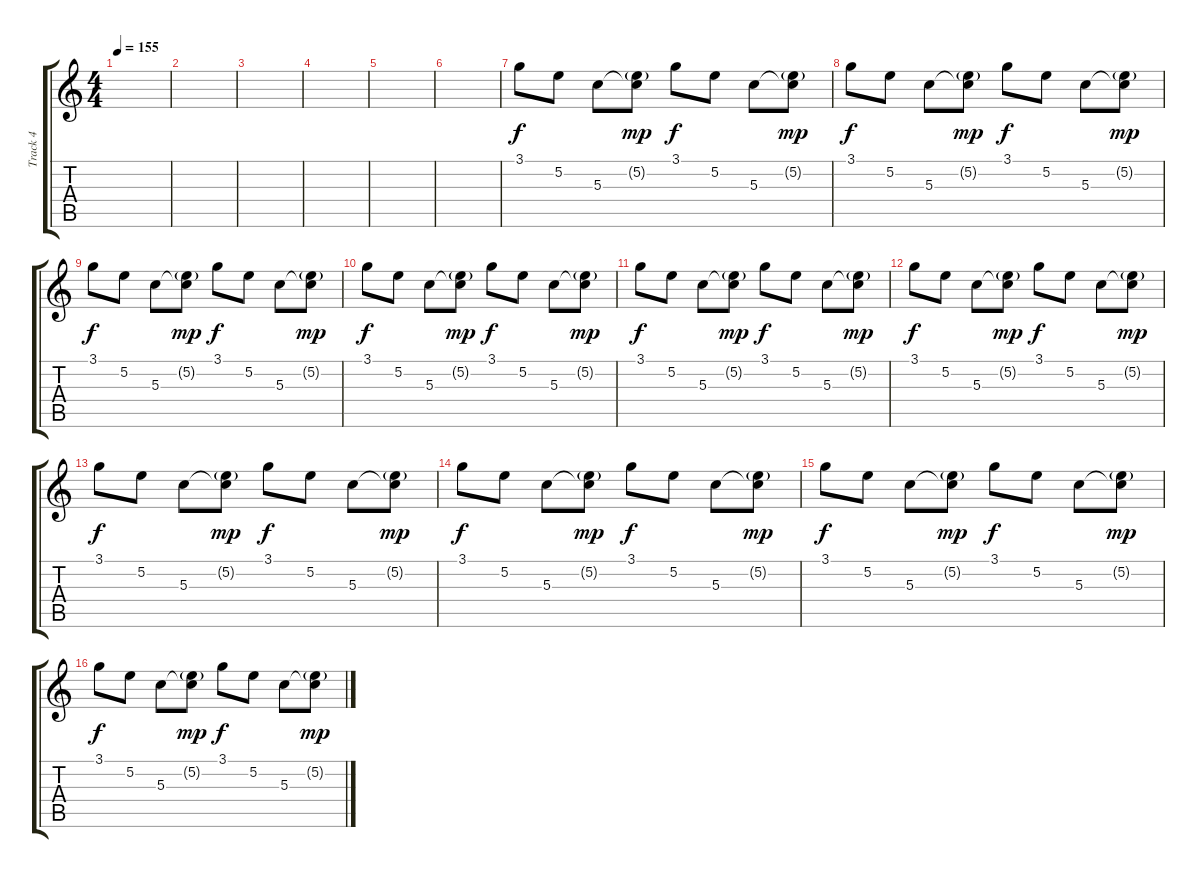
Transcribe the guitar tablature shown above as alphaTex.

\track ("Track 4" "Track 4") {instrument overdrivenguitar}
\staff {score tabs}
\tuning (E4 B3 G3 D3 A2 E2) {hide}
\ts (4 4)
\tempo 155
\clef g2
\ks c
|
|
|
|
|
|
3.1.8{volume 5 instrument electricguitarclean} 5.2.8 5.3.8 (5.2{g} 5.3{t}).8{dy mp} 3.1.8{dy f} 5.2.8 5.3.8 (5.2{g} 5.3{t}).8{dy mp} |
3.1.8{dy f} 5.2.8 5.3.8 (5.2{g} 5.3{t}).8{dy mp} 3.1.8{dy f} 5.2.8 5.3.8 (5.2{g} 5.3{t}).8{dy mp} |
3.1.8{dy f} 5.2.8 5.3.8 (5.2{g} 5.3{t}).8{dy mp} 3.1.8{dy f} 5.2.8 5.3.8 (5.2{g} 5.3{t}).8{dy mp} |
3.1.8{dy f} 5.2.8 5.3.8 (5.2{g} 5.3{t}).8{dy mp} 3.1.8{dy f} 5.2.8 5.3.8 (5.2{g} 5.3{t}).8{dy mp} |
3.1.8{dy f} 5.2.8 5.3.8 (5.2{g} 5.3{t}).8{dy mp} 3.1.8{dy f} 5.2.8 5.3.8 (5.2{g} 5.3{t}).8{dy mp} |
3.1.8{dy f} 5.2.8 5.3.8 (5.2{g} 5.3{t}).8{dy mp} 3.1.8{dy f} 5.2.8 5.3.8 (5.2{g} 5.3{t}).8{dy mp} |
3.1.8{dy f} 5.2.8 5.3.8 (5.2{g} 5.3{t}).8{dy mp} 3.1.8{dy f} 5.2.8 5.3.8 (5.2{g} 5.3{t}).8{dy mp} |
3.1.8{dy f} 5.2.8 5.3.8 (5.2{g} 5.3{t}).8{dy mp} 3.1.8{dy f} 5.2.8 5.3.8 (5.2{g} 5.3{t}).8{dy mp} |
3.1.8{dy f} 5.2.8 5.3.8 (5.2{g} 5.3{t}).8{dy mp} 3.1.8{dy f} 5.2.8 5.3.8 (5.2{g} 5.3{t}).8{dy mp} |
3.1.8{dy f} 5.2.8 5.3.8 (5.2{g} 5.3{t}).8{dy mp} 3.1.8{dy f} 5.2.8 5.3.8 (5.2{g} 5.3{t}).8{dy mp}
